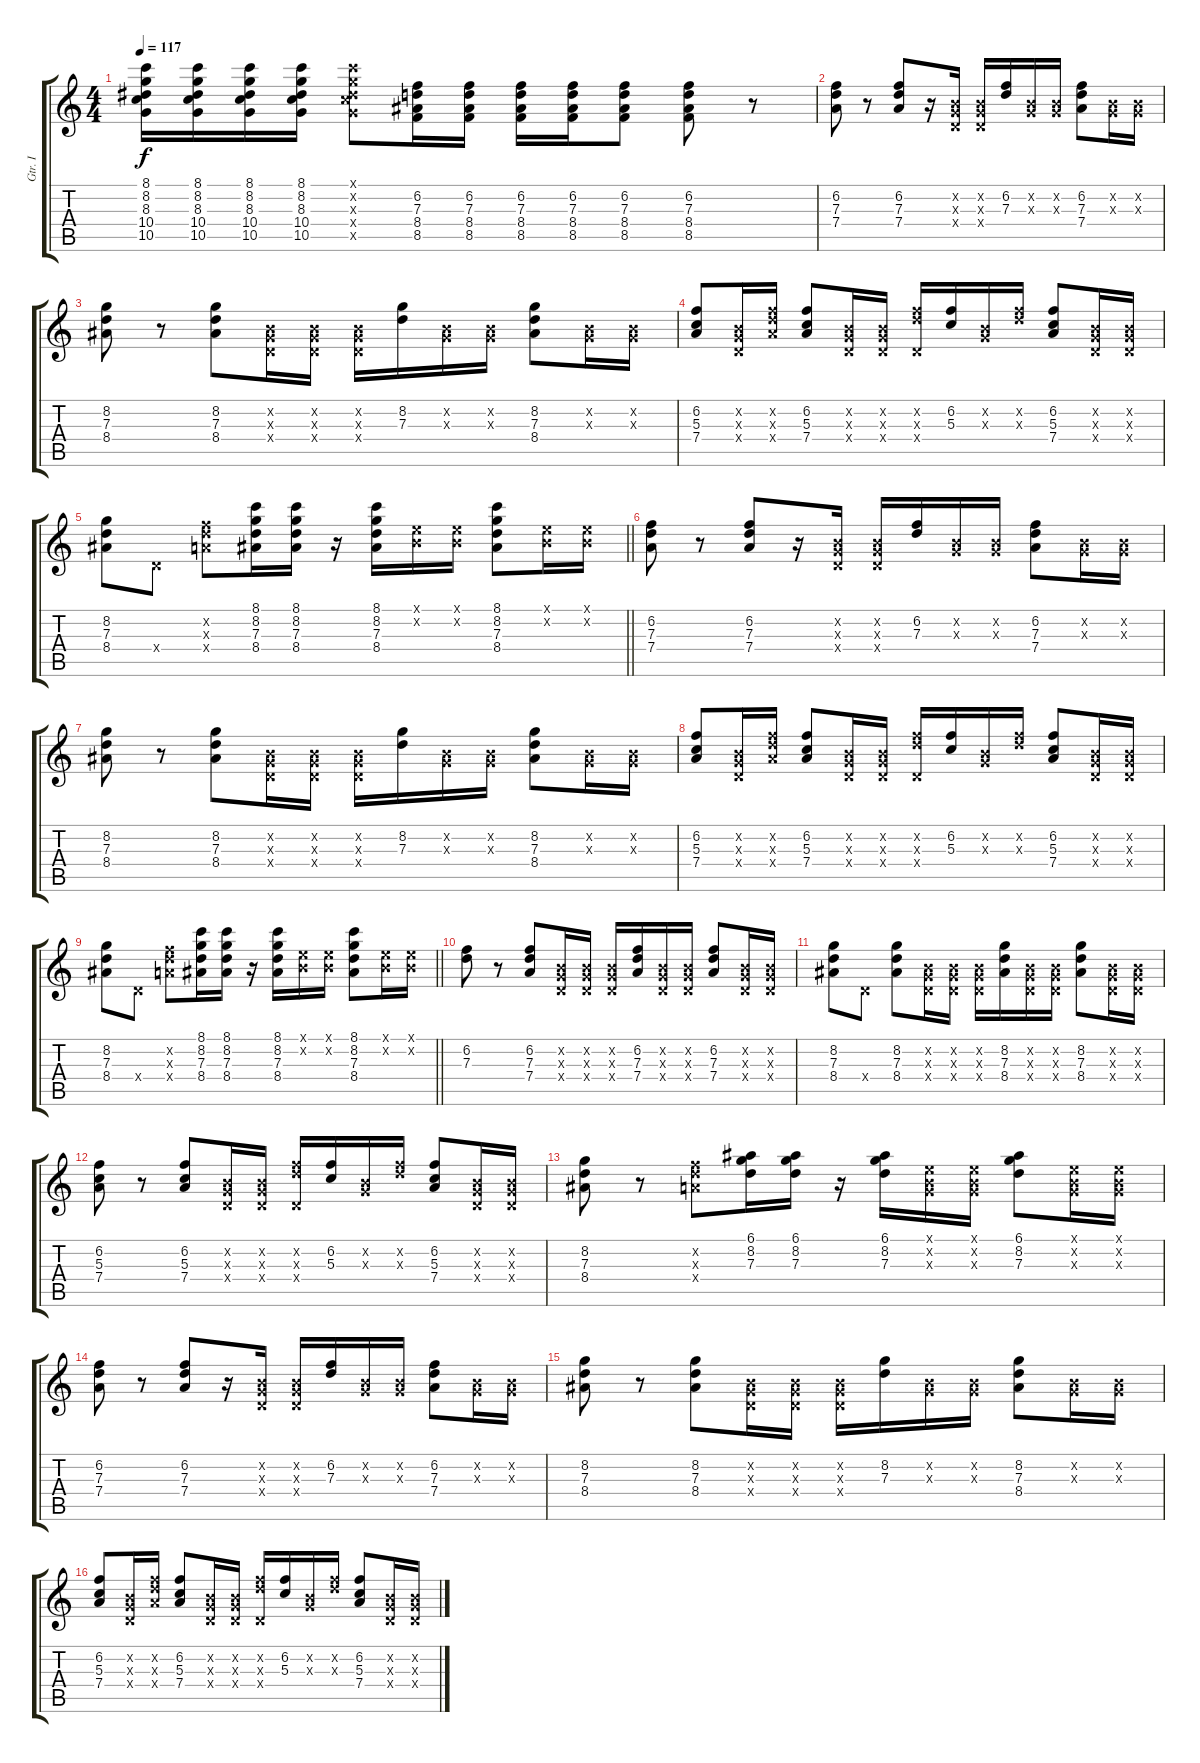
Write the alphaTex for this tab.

\track ("Gtr. I" "Gtr. I") {instrument electricguitarclean}
\staff {score tabs}
\tuning (E4 B3 G3 D3 A2 E2) {hide}
\ts (4 4)
\tempo 117
\clef g2
\ks c
(8.1 8.2 8.3 10.4 10.5).16{dy f} (8.1 8.2 8.3 10.4 10.5).16 (8.1 8.2 8.3 10.4 10.5).16 (8.1 8.2 8.3 10.4 10.5).16 (8.1{x} 8.2{x} 8.3{x} 10.4{x} 10.5{x}).8 (6.2 7.3 8.4 8.5).16 (6.2 7.3 8.4 8.5).16 (6.2 7.3 8.4 8.5).16 (6.2 7.3 8.4 8.5).16 (6.2 7.3 8.4 8.5).8 (6.2 7.3 8.4 8.5).8 r.8 |
(6.2 7.3 7.4).8 r.8 (6.2 7.3 7.4).8 r.16 (0.2{x} 0.3{x} 0.4{x}).16 (0.2{x} 0.3{x} 0.4{x}).16 (6.2 7.3).16 (0.2{x} 0.3{x}).16 (0.2{x} 0.3{x}).16 (6.2 7.3 7.4).8 (0.2{x} 0.3{x}).16 (0.2{x} 0.3{x}).16 |
(8.2 7.3 8.4).8 r.8 (8.2 7.3 8.4).8 (0.2{x} 0.3{x} 0.4{x}).16 (0.2{x} 0.3{x} 0.4{x}).16 (0.2{x} 0.3{x} 0.4{x}).16 (8.2 7.3).16 (0.2{x} 0.3{x}).16 (0.2{x} 0.3{x}).16 (8.2 7.3 8.4).8 (0.2{x} 0.3{x}).16 (0.2{x} 0.3{x}).16 |
(6.2 5.3 7.4).8 (0.2{x} 0.3{x} 0.4{x}).16 (6.2{x} 7.3{x} 7.4{x}).16 (6.2 5.3 7.4).8 (0.2{x} 0.3{x} 0.4{x}).16 (0.2{x} 0.3{x} 0.4{x}).16 (6.2{x} 7.3{x} 0.4{x}).16 (6.2 5.3).16 (0.2{x} 0.3{x}).16 (6.2{x} 7.3{x}).16 (6.2 5.3 7.4).8 (0.2{x} 0.3{x} 0.4{x}).16 (0.2{x} 0.3{x} 0.4{x}).16 |
\barLineRight lightlight
(8.2 7.3 8.4).8 0.4{x}.8 (6.2{x} 7.3{x} 7.4{x}).8 (8.1 8.2 7.3 8.4).16 (8.1 8.2 7.3 8.4).16 r.16 (8.1 8.2 7.3 8.4).16 (0.1{x} 0.2{x}).16 (0.1{x} 0.2{x}).16 (8.1 8.2 7.3 8.4).8 (0.1{x} 0.2{x}).16 (0.1{x} 0.2{x}).16 |
(6.2 7.3 7.4).8 r.8 (6.2 7.3 7.4).8 r.16 (0.2{x} 0.3{x} 0.4{x}).16 (0.2{x} 0.3{x} 0.4{x}).16 (6.2 7.3).16 (0.2{x} 0.3{x}).16 (0.2{x} 0.3{x}).16 (6.2 7.3 7.4).8 (0.2{x} 0.3{x}).16 (0.2{x} 0.3{x}).16 |
(8.2 7.3 8.4).8 r.8 (8.2 7.3 8.4).8 (0.2{x} 0.3{x} 0.4{x}).16 (0.2{x} 0.3{x} 0.4{x}).16 (0.2{x} 0.3{x} 0.4{x}).16 (8.2 7.3).16 (0.2{x} 0.3{x}).16 (0.2{x} 0.3{x}).16 (8.2 7.3 8.4).8 (0.2{x} 0.3{x}).16 (0.2{x} 0.3{x}).16 |
(6.2 5.3 7.4).8 (0.2{x} 0.3{x} 0.4{x}).16 (6.2{x} 7.3{x} 7.4{x}).16 (6.2 5.3 7.4).8 (0.2{x} 0.3{x} 0.4{x}).16 (0.2{x} 0.3{x} 0.4{x}).16 (6.2{x} 7.3{x} 0.4{x}).16 (6.2 5.3).16 (0.2{x} 0.3{x}).16 (6.2{x} 7.3{x}).16 (6.2 5.3 7.4).8 (0.2{x} 0.3{x} 0.4{x}).16 (0.2{x} 0.3{x} 0.4{x}).16 |
\barLineRight lightlight
(8.2 7.3 8.4).8 0.4{x}.8 (6.2{x} 7.3{x} 7.4{x}).8 (8.1 8.2 7.3 8.4).16 (8.1 8.2 7.3 8.4).16 r.16 (8.1 8.2 7.3 8.4).16 (0.1{x} 0.2{x}).16 (0.1{x} 0.2{x}).16 (8.1 8.2 7.3 8.4).8 (0.1{x} 0.2{x}).16 (0.1{x} 0.2{x}).16 |
(6.2 7.3).8 r.8 (6.2 7.3 7.4).8 (0.2{x} 0.3{x} 0.4{x}).16 (0.2{x} 0.3{x} 0.4{x}).16 (0.2{x} 0.3{x} 0.4{x}).16 (6.2 7.3 7.4).16 (0.2{x} 0.3{x} 0.4{x}).16 (0.2{x} 0.3{x} 0.4{x}).16 (6.2 7.3 7.4).8 (0.2{x} 0.3{x} 0.4{x}).16 (0.2{x} 0.3{x} 0.4{x}).16 |
(8.2 7.3 8.4).8 0.4{x}.8 (8.2 7.3 8.4).8 (0.2{x} 0.3{x} 0.4{x}).16 (0.2{x} 0.3{x} 0.4{x}).16 (0.2{x} 0.3{x} 0.4{x}).16 (8.2 7.3 8.4).16 (0.2{x} 0.3{x} 0.4{x}).16 (0.2{x} 0.3{x} 0.4{x}).16 (8.2 7.3 8.4).8 (0.2{x} 0.3{x} 0.4{x}).16 (0.2{x} 0.3{x} 0.4{x}).16 |
(6.2 5.3 7.4).8 r.8 (6.2 5.3 7.4).8 (0.2{x} 0.3{x} 0.4{x}).16 (0.2{x} 0.3{x} 0.4{x}).16 (6.2{x} 7.3{x} 0.4{x}).16 (6.2 5.3).16 (0.2{x} 0.3{x}).16 (6.2{x} 7.3{x}).16 (6.2 5.3 7.4).8 (0.2{x} 0.3{x} 0.4{x}).16 (0.2{x} 0.3{x} 0.4{x}).16 |
(8.2 7.3 8.4).8 r.8 (6.2{x} 7.3{x} 7.4{x}).8 (6.1 8.2 7.3).16 (6.1 8.2 7.3).16 r.16 (6.1 8.2 7.3).16 (0.1{x} 0.2{x} 0.3{x}).16 (0.1{x} 0.2{x} 0.3{x}).16 (6.1 8.2 7.3).8 (0.1{x} 0.2{x} 0.3{x}).16 (0.1{x} 0.2{x} 0.3{x}).16 |
(6.2 7.3 7.4).8 r.8 (6.2 7.3 7.4).8 r.16 (0.2{x} 0.3{x} 0.4{x}).16 (0.2{x} 0.3{x} 0.4{x}).16 (6.2 7.3).16 (0.2{x} 0.3{x}).16 (0.2{x} 0.3{x}).16 (6.2 7.3 7.4).8 (0.2{x} 0.3{x}).16 (0.2{x} 0.3{x}).16 |
(8.2 7.3 8.4).8 r.8 (8.2 7.3 8.4).8 (0.2{x} 0.3{x} 0.4{x}).16 (0.2{x} 0.3{x} 0.4{x}).16 (0.2{x} 0.3{x} 0.4{x}).16 (8.2 7.3).16 (0.2{x} 0.3{x}).16 (0.2{x} 0.3{x}).16 (8.2 7.3 8.4).8 (0.2{x} 0.3{x}).16 (0.2{x} 0.3{x}).16 |
(6.2 5.3 7.4).8 (0.2{x} 0.3{x} 0.4{x}).16 (6.2{x} 7.3{x} 7.4{x}).16 (6.2 5.3 7.4).8 (0.2{x} 0.3{x} 0.4{x}).16 (0.2{x} 0.3{x} 0.4{x}).16 (6.2{x} 7.3{x} 0.4{x}).16 (6.2 5.3).16 (0.2{x} 0.3{x}).16 (6.2{x} 7.3{x}).16 (6.2 5.3 7.4).8 (0.2{x} 0.3{x} 0.4{x}).16 (0.2{x} 0.3{x} 0.4{x}).16
